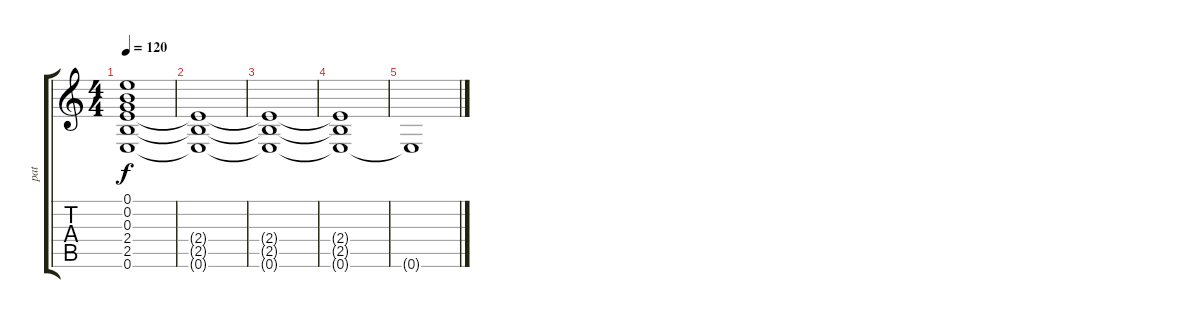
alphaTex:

\track ("pat" "pat") {instrument distortionguitar}
\staff {score tabs}
\tuning (E4 B3 G3 D3 A2 E2) {hide}
\ts (4 4)
\tempo 120
\clef g2
\ks c
(0.1 0.2 0.3 2.4 2.5 0.6).1{dy f} |
(2.4{t} 2.5{t} 0.6{t}).1 |
(2.4{t} 2.5{t} 0.6{t}).1 |
(2.4{t} 2.5{t} 0.6{t}).1 |
0.6{t}.1
